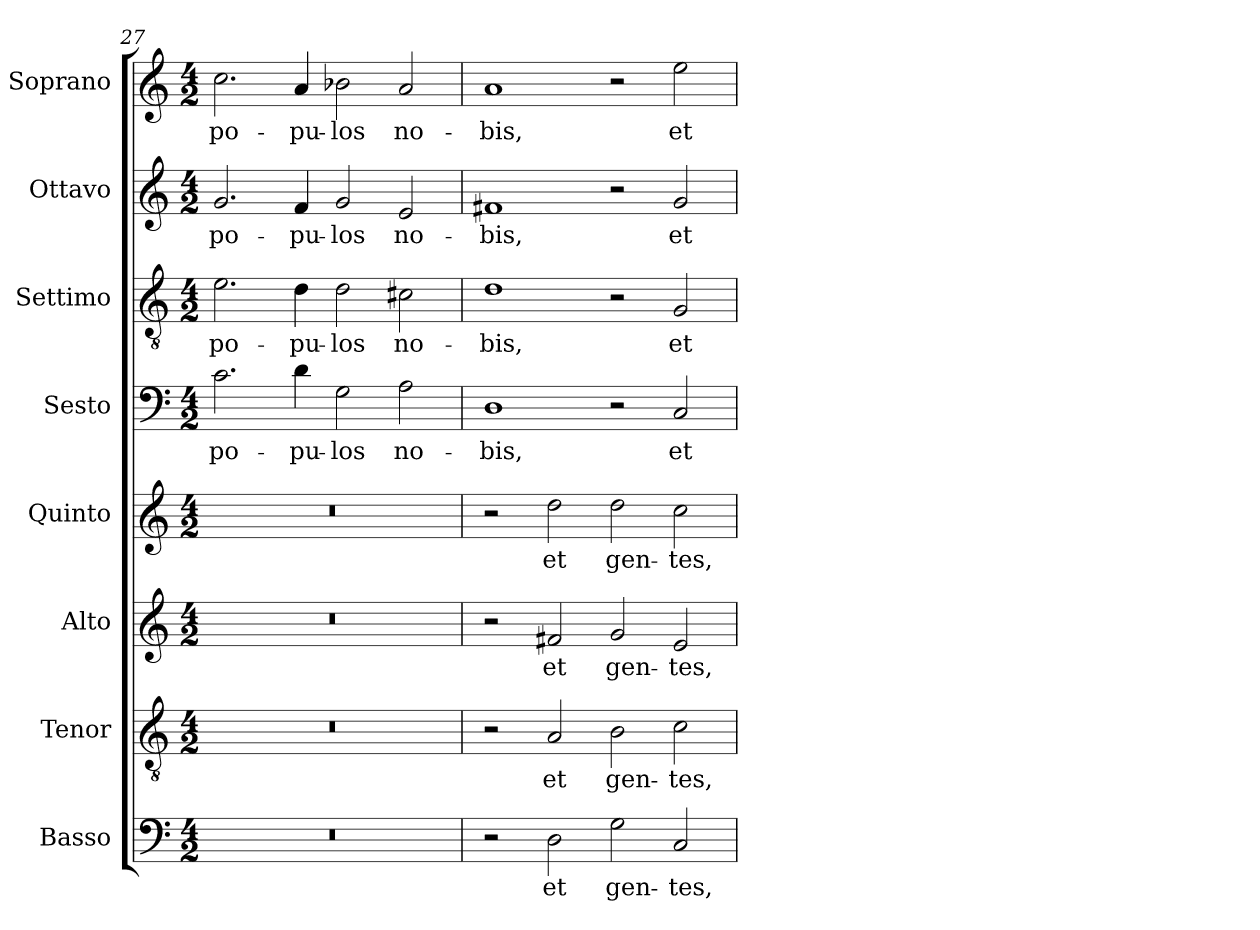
**kern	**text	**kern	**text	**kern	**text	**kern	**text	**kern	**text	**kern	**text	**kern	**text	**kern	**text
*part8	*part8	*part7	*part7	*part6	*part6	*part5	*part5	*part4	*part4	*part3	*part3	*part2	*part2	*part1	*part1
*staff8	*staff8	*staff7	*staff7	*staff6	*staff6	*staff5	*staff5	*staff4	*staff4	*staff3	*staff3	*staff2	*staff2	*staff1	*staff1
*I"Basso	*	*I"Tenor	*	*I"Alto	*	*I"Quinto	*	*I"Sesto	*	*I"Settimo	*	*I"Ottavo	*	*I"Soprano	*
*I'B.	*	*I'T.	*	*I'A.	*	*I'Q.	*	*I'Ss.	*	*I'St.	*	*I'Ot.	*	*I'S.	*
!!LO:PB:g=z
*clefF4	*	*clefGv2	*	*clefG2	*	*clefG2	*	*clefF4	*	*clefGv2	*	*clefG2	*	*clefG2	*
*	*	*ITrd7c12	*	*	*	*	*	*	*	*ITrd7c12	*	*	*	*	*
*k[]	*	*k[]	*	*k[]	*	*k[]	*	*k[]	*	*k[]	*	*k[]	*	*k[]	*
*C:	*	*C:	*	*C:	*	*C:	*	*C:	*	*C:	*	*C:	*	*C:	*
*M4/2	*	*M4/2	*	*M4/2	*	*M4/2	*	*M4/2	*	*M4/2	*	*M4/2	*	*M4/2	*
=27	=27	=27	=27	=27	=27	=27	=27	=27	=27	=27	=27	=27	=27	=27	=27
!LO:N:vis=1	!	!LO:N:vis=1	!	!LO:N:vis=1	!	!LO:N:vis=1	!	!	!	!	!	!	!	!	!
!	!	!	!	!	!	!	!	!	!LO:LY:b:color=#000000	!	!	!	!	!	!
!	!	!	!	!	!	!	!	!	!	!	!LO:LY:b:color=#000000	!	!	!	!
!	!	!	!	!	!	!	!	!	!	!	!	!	!LO:LY:b:color=#000000	!	!
!	!	!	!	!	!	!	!	!	!	!	!	!	!	!	!LO:LY:b:color=#000000
0r	.	0r	.	0r	.	0r	.	2.ci\	po-	2.Ei\	po-	2.gi/	po-	2.cci\	po-
!	!	!	!	!	!	!	!	!	!LO:LY:b:color=#000000	!	!	!	!	!	!
!	!	!	!	!	!	!	!	!	!	!	!LO:LY:b:color=#000000	!	!	!	!
!	!	!	!	!	!	!	!	!	!	!	!	!	!LO:LY:b:color=#000000	!	!
!	!	!	!	!	!	!	!	!	!	!	!	!	!	!	!LO:LY:b:color=#000000
.	.	.	.	.	.	.	.	4di\	-pu-	4Di\	-pu-	4fi/	-pu-	4ai/	-pu-
!	!	!	!	!	!	!	!	!	!LO:LY:b:color=#000000	!	!	!	!	!	!
!	!	!	!	!	!	!	!	!	!	!	!LO:LY:b:color=#000000	!	!	!	!
!	!	!	!	!	!	!	!	!	!	!	!	!	!LO:LY:b:color=#000000	!	!
!	!	!	!	!	!	!	!	!	!	!	!	!	!	!	!LO:LY:b:color=#000000
.	.	.	.	.	.	.	.	2Gi\	-los	2Di\	-los	2gi/	-los	2b-Xi\	-los
!	!	!	!	!	!	!	!	!	!LO:LY:b:color=#000000	!	!	!	!	!	!
!	!	!	!	!	!	!	!	!	!	!	!LO:LY:b:color=#000000	!	!	!	!
!	!	!	!	!	!	!	!	!	!	!	!	!	!LO:LY:b:color=#000000	!	!
!	!	!	!	!	!	!	!	!	!	!	!	!	!	!	!LO:LY:b:color=#000000
.	.	.	.	.	.	.	.	2Ai\	no-	2C#Xi\	no-	2ei/	no-	2ai/	no-
=28	=28	=28	=28	=28	=28	=28	=28	=28	=28	=28	=28	=28	=28	=28	=28
!	!	!	!	!	!	!	!	!	!LO:LY:b:color=#000000	!	!	!	!	!	!
!	!	!	!	!	!	!	!	!	!	!	!LO:LY:b:color=#000000	!	!	!	!
!	!	!	!	!	!	!	!	!	!	!	!	!	!LO:LY:b:color=#000000	!	!
!	!	!	!	!	!	!	!	!	!	!	!	!	!	!	!LO:LY:b:color=#000000
2r	.	2r	.	2r	.	2r	.	1Di	-bis,	1Di	-bis,	1f#Xi	-bis,	1ai	-bis,
!	!LO:LY:b:color=#000000	!	!	!	!	!	!	!	!	!	!	!	!	!	!
!	!	!	!LO:LY:b:color=#000000	!	!	!	!	!	!	!	!	!	!	!	!
!	!	!	!	!	!LO:LY:b:color=#000000	!	!	!	!	!	!	!	!	!	!
!	!	!	!	!	!	!	!LO:LY:b:color=#000000	!	!	!	!	!	!	!	!
2Di\	et	2AAi/	et	2f#Xi/	et	2ddi\	et	.	.	.	.	.	.	.	.
!	!LO:LY:b:color=#000000	!	!	!	!	!	!	!	!	!	!	!	!	!	!
!	!	!	!LO:LY:b:color=#000000	!	!	!	!	!	!	!	!	!	!	!	!
!	!	!	!	!	!LO:LY:b:color=#000000	!	!	!	!	!	!	!	!	!	!
!	!	!	!	!	!	!	!LO:LY:b:color=#000000	!	!	!	!	!	!	!	!
2Gi\	gen-	2BBi\	gen-	2gi/	gen-	2ddi\	gen-	2r	.	2r	.	2r	.	2r	.
!	!LO:LY:b:color=#000000	!	!	!	!	!	!	!	!	!	!	!	!	!	!
!	!	!	!LO:LY:b:color=#000000	!	!	!	!	!	!	!	!	!	!	!	!
!	!	!	!	!	!LO:LY:b:color=#000000	!	!	!	!	!	!	!	!	!	!
!	!	!	!	!	!	!	!LO:LY:b:color=#000000	!	!	!	!	!	!	!	!
!	!	!	!	!	!	!	!	!	!LO:LY:b:color=#000000	!	!	!	!	!	!
!	!	!	!	!	!	!	!	!	!	!	!LO:LY:b:color=#000000	!	!	!	!
!	!	!	!	!	!	!	!	!	!	!	!	!	!LO:LY:b:color=#000000	!	!
!	!	!	!	!	!	!	!	!	!	!	!	!	!	!	!LO:LY:b:color=#000000
2Ci/	-tes,	2Ci\	-tes,	2ei/	-tes,	2cci\	-tes,	2Ci/	et	2GGi/	et	2gi/	et	2eei\	et
=	=	=	=	=	=	=	=	=	=	=	=	=	=	=	=
*-	*-	*-	*-	*-	*-	*-	*-	*-	*-	*-	*-	*-	*-	*-	*-
